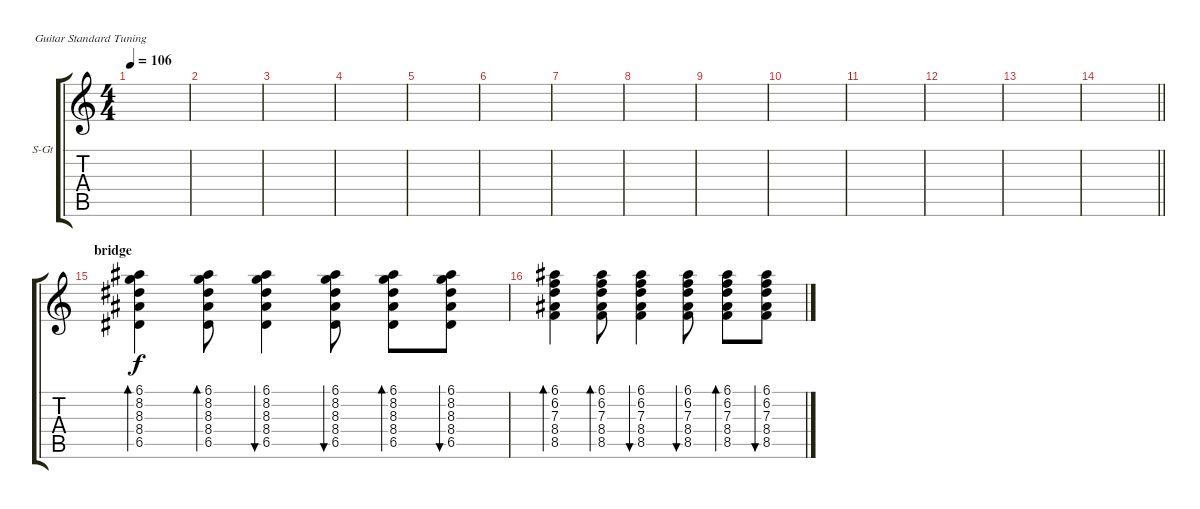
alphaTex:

\bracketExtendMode groupsimilarinstruments
\firstSystemTrackNameOrientation horizontal
\otherSystemsTrackNameOrientation horizontal
\track ("Steel Guitar" "S-Gt") {instrument acousticguitarsteel}
\staff {score tabs}
\tuning (E4 B3 G3 D3 A2 E2)
\ts (4 4)
\tempo 106
\clef g2
\scale
0.333333
\ks c
|
\scale
0.333333 |
\scale
0.333333 |
\scale
0.333333 |
\scale
0.333333 |
\scale
0.333333 |
\scale
0.333333 |
\scale
0.333333 |
\scale
0.333333 |
\scale
0.333333 |
\scale
0.333333 |
\scale
0.333333 |
\scale
0.333333 |
\scale
0.333333
\barLineRight lightlight
|
\section ("" "bridge")
\scale
0.333333 (6.1 8.2 8.3 8.4 6.5).4{bd 30} (6.1 8.2 8.3 8.4 6.5).8{bd 60} (6.1 8.2 8.3 8.4 6.5).4{bu 60} (6.1 8.2 8.3 8.4 6.5).8{bu 60} (6.1 8.2 8.3 8.4 6.5).8{bd 30} (6.1 8.2 8.3 8.4 6.5).8{bu 60} |
\scale
0.333333 (6.1 6.2 7.3 8.4 8.5).4{bd 60} (6.1 6.2 7.3 8.4 8.5).8{bd 30} (6.1 6.2 7.3 8.4 8.5).4{bu 60} (6.1 6.2 7.3 8.4 8.5).8{bu 30} (6.1 6.2 7.3 8.4 8.5).8{bd 30} (6.1 6.2 7.3 8.4 8.5).8{bu 30}
